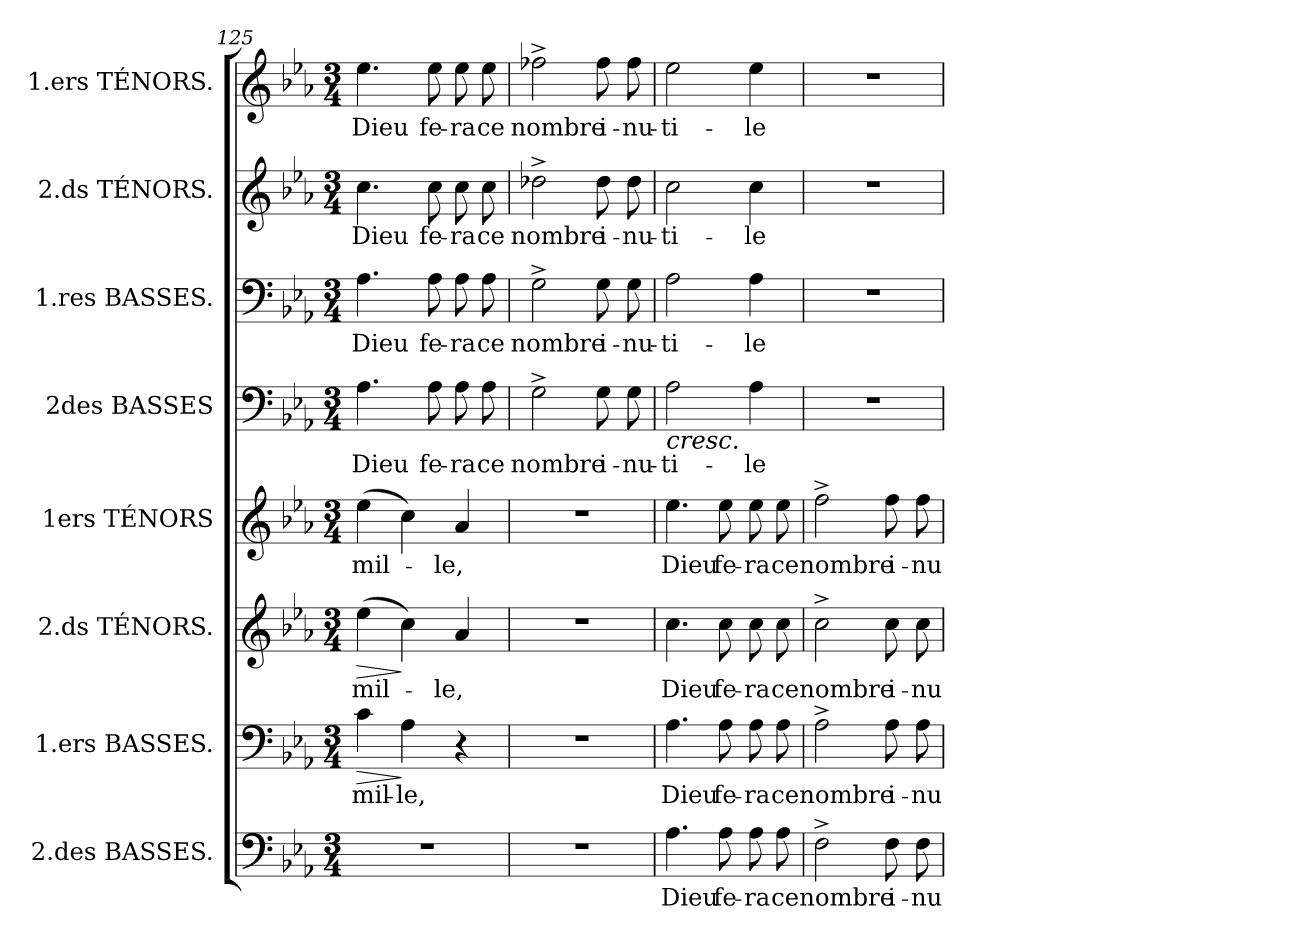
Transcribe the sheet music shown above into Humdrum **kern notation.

**kern	**text	**kern	**text	**dynam	**kern	**text	**dynam	**kern	**text	**kern	**text	**kern	**text	**kern	**text	**kern	**text
*part8	*part8	*part7	*part7	*part7	*part6	*part6	*part6	*part5	*part5	*part4	*part4	*part3	*part3	*part2	*part2	*part1	*part1
*staff8	*staff8	*staff7	*staff7	*staff7	*staff6	*staff6	*staff6	*staff5	*staff5	*staff4	*staff4	*staff3	*staff3	*staff2	*staff2	*staff1	*staff1
*I"2.des BASSES.	*	*I"1.ers BASSES.	*	*	*I"2.ds TÉNORS.	*	*	*I"1ers TÉNORS	*	*I"2des BASSES	*	*I"1.res BASSES.	*	*I"2.ds TÉNORS.	*	*I"1.ers TÉNORS.	*
!!LO:PB:g=z
*clefF4	*	*clefF4	*	*	*clefG2	*	*	*clefG2	*	*clefF4	*	*clefF4	*	*clefG2	*	*clefG2	*
*k[b-e-a-]	*	*k[b-e-a-]	*	*	*k[b-e-a-]	*	*	*k[b-e-a-]	*	*k[b-e-a-]	*	*k[b-e-a-]	*	*k[b-e-a-]	*	*k[b-e-a-]	*
*E-:	*	*E-:	*	*	*E-:	*	*	*E-:	*	*E-:	*	*E-:	*	*E-:	*	*E-:	*
*M3/4	*	*M3/4	*	*	*M3/4	*	*	*M3/4	*	*M3/4	*	*M3/4	*	*M3/4	*	*M3/4	*
=125	=125	=125	=125	=125	=125	=125	=125	=125	=125	=125	=125	=125	=125	=125	=125	=125	=125
!LO:N:vis=1	!	!	!	!	!	!	!	!	!	!	!	!	!	!	!	!	!
!	!	!	!LO:LY:b	!LO:HP:b	!	!	!	!	!	!	!	!	!	!	!	!	!
!	!	!	!	!	!	!LO:LY:b	!LO:HP:b	!	!	!	!	!	!	!	!	!	!
!	!	!	!	!	!	!	!	!	!LO:LY:b	!	!	!	!	!	!	!	!
!	!	!	!	!	!	!	!	!	!	!	!LO:LY:b	!	!	!	!	!	!
!	!	!	!	!	!	!	!	!	!	!	!	!	!LO:LY:b	!	!	!	!
!	!	!	!	!	!	!	!	!	!	!	!	!	!	!	!LO:LY:b	!	!
!	!	!	!	!	!	!	!	!	!	!	!	!	!	!	!	!	!LO:LY:b
2.r	.	4c\	mil-	>	(>4ee-\	mil-	>	(>4ee-\	mil-	4.A-\	Dieu	4.A-\	Dieu	4.cc\	Dieu	4.ee-\	Dieu
!	!	!	!LO:LY:b	!	!	!	!	!	!	!	!	!	!	!	!	!	!
.	.	4A-\	-le,	]	4cc\)	.	]	4cc\)	.	.	.	.	.	.	.	.	.
!	!	!	!	!	!	!	!	!	!	!	!LO:LY:b	!	!	!	!	!	!
!	!	!	!	!	!	!	!	!	!	!	!	!	!LO:LY:b	!	!	!	!
!	!	!	!	!	!	!	!	!	!	!	!	!	!	!	!LO:LY:b	!	!
!	!	!	!	!	!	!	!	!	!	!	!	!	!	!	!	!	!LO:LY:b
.	.	.	.	.	.	.	.	.	.	8A-\	fe-	8A-\	fe-	8cc\	fe-	8ee-\	fe-
!	!	!	!	!	!	!LO:LY:b	!	!	!	!	!	!	!	!	!	!	!
!	!	!	!	!	!	!	!	!	!LO:LY:b	!	!	!	!	!	!	!	!
!	!	!	!	!	!	!	!	!	!	!	!LO:LY:b	!	!	!	!	!	!
!	!	!	!	!	!	!	!	!	!	!	!	!	!LO:LY:b	!	!	!	!
!	!	!	!	!	!	!	!	!	!	!	!	!	!	!	!LO:LY:b	!	!
!	!	!	!	!	!	!	!	!	!	!	!	!	!	!	!	!	!LO:LY:b
.	.	4r	.	.	4a-/	-le,	.	4a-/	-le,	8A-\	-ra	8A-\	-ra	8cc\	-ra	8ee-\	-ra
!	!	!	!	!	!	!	!	!	!	!	!LO:LY:b	!	!	!	!	!	!
!	!	!	!	!	!	!	!	!	!	!	!	!	!LO:LY:b	!	!	!	!
!	!	!	!	!	!	!	!	!	!	!	!	!	!	!	!LO:LY:b	!	!
!	!	!	!	!	!	!	!	!	!	!	!	!	!	!	!	!	!LO:LY:b
.	.	.	.	.	.	.	.	.	.	8A-\	ce	8A-\	ce	8cc\	ce	8ee-\	ce
=126	=126	=126	=126	=126	=126	=126	=126	=126	=126	=126	=126	=126	=126	=126	=126	=126	=126
!LO:N:vis=1	!	!LO:N:vis=1	!	!	!LO:N:vis=1	!	!	!LO:N:vis=1	!	!	!	!	!	!	!	!	!
!	!	!	!	!	!	!	!	!	!	!	!LO:LY:b	!	!	!	!	!	!
!	!	!	!	!	!	!	!	!	!	!	!	!	!LO:LY:b	!	!	!	!
!	!	!	!	!	!	!	!	!	!	!	!	!	!	!	!LO:LY:b	!	!
!	!	!	!	!	!	!	!	!	!	!	!	!	!	!	!	!	!LO:LY:b
2.r	.	2.r	.	.	2.r	.	.	2.r	.	2G^>\	nombre	2G^>\	nombre	2dd-X^>\	nombre	2ff-X^>\	nombre
!	!	!	!	!	!	!	!	!	!	!	!LO:LY:b	!	!	!	!	!	!
!	!	!	!	!	!	!	!	!	!	!	!	!	!LO:LY:b	!	!	!	!
!	!	!	!	!	!	!	!	!	!	!	!	!	!	!	!LO:LY:b	!	!
!	!	!	!	!	!	!	!	!	!	!	!	!	!	!	!	!	!LO:LY:b
.	.	.	.	.	.	.	.	.	.	8G\	i-	8G\	i-	8dd-\	i-	8ff-\	i-
!	!	!	!	!	!	!	!	!	!	!	!LO:LY:b	!	!	!	!	!	!
!	!	!	!	!	!	!	!	!	!	!	!	!	!LO:LY:b	!	!	!	!
!	!	!	!	!	!	!	!	!	!	!	!	!	!	!	!LO:LY:b	!	!
!	!	!	!	!	!	!	!	!	!	!	!	!	!	!	!	!	!LO:LY:b
.	.	.	.	.	.	.	.	.	.	8G\	-nu-	8G\	-nu-	8dd-\	-nu-	8ff-\	-nu-
=127	=127	=127	=127	=127	=127	=127	=127	=127	=127	=127	=127	=127	=127	=127	=127	=127	=127
!	!LO:LY:b	!	!	!	!	!	!	!	!	!	!	!	!	!	!	!	!
!	!	!	!LO:LY:b	!	!	!	!	!	!	!	!	!	!	!	!	!	!
!	!	!	!	!	!	!LO:LY:b	!	!	!	!	!	!	!	!	!	!	!
!	!	!	!	!	!	!	!	!	!LO:LY:b	!	!	!	!	!	!	!	!
!	!	!	!	!	!	!	!	!	!	!	!LO:LY:b	!	!	!	!	!	!
!	!	!	!	!	!	!	!	!	!	!	!	!	!LO:LY:b	!	!	!	!
!	!	!	!	!	!	!	!	!	!	!	!	!	!	!	!LO:LY:b	!	!
!	!	!	!	!	!	!	!	!	!	!LO:TX:b:i:t=cresc.	!	!	!	!	!	!	!
!	!	!	!	!	!	!	!	!	!	!	!	!	!	!	!	!	!LO:LY:b
4.A-\	Dieu	4.A-\	Dieu	.	4.cc\	Dieu	.	4.ee-\	Dieu	2A-\	-ti-	2A-\	-ti-	2cc\	-ti-	2ee-\	-ti-
!	!LO:LY:b	!	!	!	!	!	!	!	!	!	!	!	!	!	!	!	!
!	!	!	!LO:LY:b	!	!	!	!	!	!	!	!	!	!	!	!	!	!
!	!	!	!	!	!	!LO:LY:b	!	!	!	!	!	!	!	!	!	!	!
!	!	!	!	!	!	!	!	!	!LO:LY:b	!	!	!	!	!	!	!	!
8A-\	fe-	8A-\	fe-	.	8cc\	fe-	.	8ee-\	fe-	.	.	.	.	.	.	.	.
!	!LO:LY:b	!	!	!	!	!	!	!	!	!	!	!	!	!	!	!	!
!	!	!	!LO:LY:b	!	!	!	!	!	!	!	!	!	!	!	!	!	!
!	!	!	!	!	!	!LO:LY:b	!	!	!	!	!	!	!	!	!	!	!
!	!	!	!	!	!	!	!	!	!LO:LY:b	!	!	!	!	!	!	!	!
!	!	!	!	!	!	!	!	!	!	!	!LO:LY:b	!	!	!	!	!	!
!	!	!	!	!	!	!	!	!	!	!	!	!	!LO:LY:b	!	!	!	!
!	!	!	!	!	!	!	!	!	!	!	!	!	!	!	!LO:LY:b	!	!
!	!	!	!	!	!	!	!	!	!	!	!	!	!	!	!	!	!LO:LY:b
8A-\	-ra	8A-\	-ra	.	8cc\	-ra	.	8ee-\	-ra	4A-\	-le	4A-\	-le	4cc\	-le	4ee-\	-le
!	!LO:LY:b	!	!	!	!	!	!	!	!	!	!	!	!	!	!	!	!
!	!	!	!LO:LY:b	!	!	!	!	!	!	!	!	!	!	!	!	!	!
!	!	!	!	!	!	!LO:LY:b	!	!	!	!	!	!	!	!	!	!	!
!	!	!	!	!	!	!	!	!	!LO:LY:b	!	!	!	!	!	!	!	!
8A-\	ce	8A-\	ce	.	8cc\	ce	.	8ee-\	ce	.	.	.	.	.	.	.	.
=128	=128	=128	=128	=128	=128	=128	=128	=128	=128	=128	=128	=128	=128	=128	=128	=128	=128
!	!LO:LY:b	!	!	!	!	!	!	!	!	!	!	!	!	!	!	!	!
!	!	!	!LO:LY:b	!	!	!	!	!	!	!	!	!	!	!	!	!	!
!	!	!	!	!	!	!LO:LY:b	!	!	!	!	!	!	!	!	!	!	!
!	!	!	!	!	!	!	!	!	!LO:LY:b	!LO:N:vis=1	!	!LO:N:vis=1	!	!LO:N:vis=1	!	!LO:N:vis=1	!
2F^>\	nombre	2A-^>\	nombre	.	2cc^>\	nombre	.	2ff^>\	nombre	2.r	.	2.r	.	2.r	.	2.r	.
!	!LO:LY:b	!	!	!	!	!	!	!	!	!	!	!	!	!	!	!	!
!	!	!	!LO:LY:b	!	!	!	!	!	!	!	!	!	!	!	!	!	!
!	!	!	!	!	!	!LO:LY:b	!	!	!	!	!	!	!	!	!	!	!
!	!	!	!	!	!	!	!	!	!LO:LY:b	!	!	!	!	!	!	!	!
8F\	i-	8A-\	i-	.	8cc\	i-	.	8ff\	i-	.	.	.	.	.	.	.	.
!	!LO:LY:b	!	!	!	!	!	!	!	!	!	!	!	!	!	!	!	!
!	!	!	!LO:LY:b	!	!	!	!	!	!	!	!	!	!	!	!	!	!
!	!	!	!	!	!	!LO:LY:b	!	!	!	!	!	!	!	!	!	!	!
!	!	!	!	!	!	!	!	!	!LO:LY:b	!	!	!	!	!	!	!	!
8F\	-nu-	8A-\	-nu-	.	8cc\	-nu-	.	8ff\	-nu-	.	.	.	.	.	.	.	.
=	=	=	=	=	=	=	=	=	=	=	=	=	=	=	=	=	=
*-	*-	*-	*-	*-	*-	*-	*-	*-	*-	*-	*-	*-	*-	*-	*-	*-	*-
